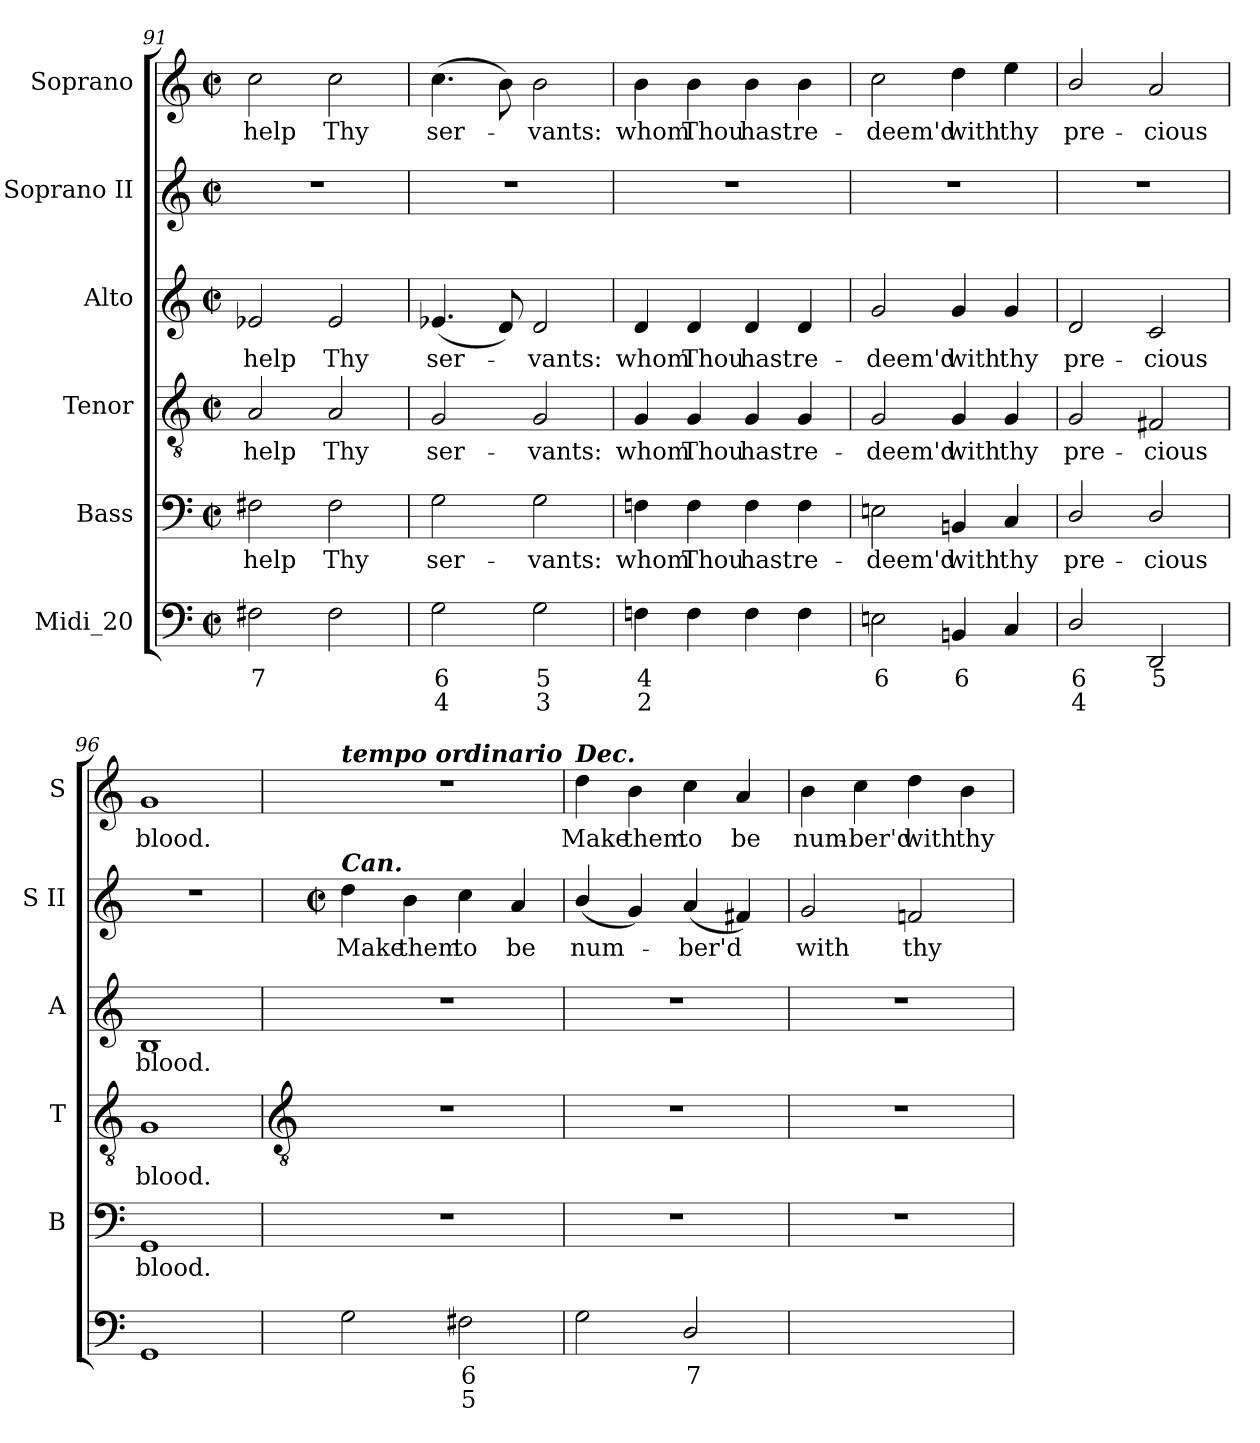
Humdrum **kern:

**kern	**text	**text	**kern	**text	**kern	**text	**kern	**text	**kern	**text	**kern	**text
*part6	*part6	*part6	*part5	*part5	*part4	*part4	*part3	*part3	*part2	*part2	*part1	*part1
*staff6	*staff6	*staff6	*staff5	*staff5	*staff4	*staff4	*staff3	*staff3	*staff2	*staff2	*staff1	*staff1
*I"Midi_20	*	*	*I"Bass	*	*I"Tenor	*	*I"Alto	*	*I"Soprano II	*	*I"Soprano	*
*	*	*	*I'B	*	*I'T	*	*I'A	*	*I'S II	*	*I'S	*
*clefF4	*	*	*clefF4	*	*clefGv2	*	*clefG2	*	*clefG2	*	*clefG2	*
*k[]	*	*	*k[]	*	*k[]	*	*k[]	*	*k[]	*	*k[]	*
*C:	*	*	*C:	*	*C:	*	*C:	*	*C:	*	*C:	*
*M2/2	*	*	*M2/2	*	*M2/2	*	*M2/2	*	*M2/2	*	*M2/2	*
*met(c|)	*	*	*met(c|)	*	*met(c|)	*	*met(c|)	*	*met(c|)	*	*met(c|)	*
=91	=91	=91	=91	=91	=91	=91	=91	=91	=91	=91	=91	=91
!	!LO:LY:b	!	!	!LO:LY:b	!	!LO:LY:b	!	!LO:LY:b	!	!	!	!LO:LY:b
2F#X	7	.	2F#X	help	2A	help	2e-X	help	1r	.	2cc	help
!	!	!	!	!LO:LY:b	!	!LO:LY:b	!	!LO:LY:b	!	!	!	!LO:LY:b
2F#	.	.	2F#	Thy	2A	Thy	2e-	Thy	.	.	2cc	Thy
=92	=92	=92	=92	=92	=92	=92	=92	=92	=92	=92	=92	=92
!	!LO:LY:b	!LO:LY:b	!	!LO:LY:b	!	!LO:LY:b	!	!LO:LY:b	!	!	!	!LO:LY:b
2G	6	4	2G	ser-	2G	ser-	(<4.e-X	ser-	1r	.	(>4.cc	ser-
.	.	.	.	.	.	.	8d)	.	.	.	8b)	.
!	!LO:LY:b	!LO:LY:b	!	!LO:LY:b	!	!LO:LY:b	!	!LO:LY:b	!	!	!	!LO:LY:b
2G	5	3	2G	-vants:	2G	-vants:	2d	vants:	.	.	2b	vants:
=93	=93	=93	=93	=93	=93	=93	=93	=93	=93	=93	=93	=93
!	!LO:LY:b	!LO:LY:b	!	!LO:LY:b	!	!LO:LY:b	!	!LO:LY:b	!	!	!	!LO:LY:b
4Fn	4	2	4Fn	whom	4G	whom	4d	whom	1r	.	4b	whom
!	!	!	!	!LO:LY:b	!	!LO:LY:b	!	!LO:LY:b	!	!	!	!LO:LY:b
4F	.	.	4F	Thou	4G	Thou	4d	Thou	.	.	4b	Thou
!	!	!	!	!LO:LY:b	!	!LO:LY:b	!	!LO:LY:b	!	!	!	!LO:LY:b
4F	.	.	4F	hast	4G	hast	4d	hast	.	.	4b	hast
!	!	!	!	!LO:LY:b	!	!LO:LY:b	!	!LO:LY:b	!	!	!	!LO:LY:b
4F	.	.	4F	re-	4G	re-	4d	re-	.	.	4b	re-
=94	=94	=94	=94	=94	=94	=94	=94	=94	=94	=94	=94	=94
!	!LO:LY:b	!	!	!LO:LY:b	!	!LO:LY:b	!	!LO:LY:b	!	!	!	!LO:LY:b
2En	6	.	2En	-deem'd	2G	-deem'd	2g	-deem'd	1r	.	2cc	-deem'd
!	!LO:LY:b	!	!	!LO:LY:b	!	!LO:LY:b	!	!LO:LY:b	!	!	!	!LO:LY:b
4BBn	6	.	4BBn	with	4G	with	4g	with	.	.	4dd	with
!	!	!	!	!LO:LY:b	!	!LO:LY:b	!	!LO:LY:b	!	!	!	!LO:LY:b
4C	.	.	4C	thy	4G	thy	4g	thy	.	.	4ee	thy
=95	=95	=95	=95	=95	=95	=95	=95	=95	=95	=95	=95	=95
!	!LO:LY:b	!LO:LY:b	!	!LO:LY:b	!	!LO:LY:b	!	!LO:LY:b	!	!	!	!LO:LY:b
2D/	6	4	2D/	pre-	2G	pre-	2d	pre-	1r	.	2b/	pre-
!	!LO:LY:b	!	!	!LO:LY:b	!	!LO:LY:b	!	!LO:LY:b	!	!	!	!LO:LY:b
2DD/	5	.	2D/	-cious	2F#X	-cious	2c	-cious	.	.	2a	-cious
=96	=96	=96	=96	=96	=96	=96	=96	=96	=96	=96	=96	=96
!	!	!	!	!LO:LY:b	!	!LO:LY:b	!	!LO:LY:b	!	!	!	!LO:LY:b
1GG	.	.	1GG	blood.	1G	blood.	1B	blood.	1r	.	1g	blood.
!!LO:LB:g=z
=97	=97	=97	=97	=97	=97	=97	=97	=97	=97	=97	=97	=97
*	*	*	*	*	*clefGv2	*	*	*	*	*	*	*
*	*	*	*	*	*	*	*	*	*k[]	*	*	*
*	*	*	*	*	*	*	*	*	*C:	*	*	*
*	*	*	*	*	*	*	*	*	*M2/2	*	*	*
*	*	*	*	*	*	*	*	*	*met(c|)	*	*	*
!	!	!	!	!	!	!	!	!	!	!	!LO:TX:a:Bi:t=tempo ordinario	!
!	!	!	!	!	!	!	!	!	!LO:TX:a:Bi:t=Can.	!	!	!
!	!	!	!	!	!	!	!	!	!	!LO:LY:b	!	!
2G	.	.	1r	.	1r	.	1r	.	4dd	Make	1r	.
!	!	!	!	!	!	!	!	!	!	!LO:LY:b	!	!
.	.	.	.	.	.	.	.	.	4b	them	.	.
!	!LO:LY:b	!LO:LY:b	!	!	!	!	!	!	!	!LO:LY:b	!	!
2F#X	6	5	.	.	.	.	.	.	4cc	to	.	.
!	!	!	!	!	!	!	!	!	!	!LO:LY:b	!	!
.	.	.	.	.	.	.	.	.	4a	be	.	.
=98	=98	=98	=98	=98	=98	=98	=98	=98	=98	=98	=98	=98
!	!	!	!	!	!	!	!	!	!	!	!LO:TX:a:Bi:t=Dec.	!
!	!	!	!	!	!	!	!	!	!	!LO:LY:b	!	!LO:LY:b
2G	.	.	1r	.	1r	.	1r	.	(<4b/	num-	4dd	Make
!	!	!	!	!	!	!	!	!	!	!	!	!LO:LY:b
.	.	.	.	.	.	.	.	.	4g)	.	4b	them
!	!LO:LY:b	!	!	!	!	!	!	!	!	!LO:LY:b	!	!LO:LY:b
2D/	7	.	.	.	.	.	.	.	(<4a	ber'd	4cc	to
!	!	!	!	!	!	!	!	!	!	!	!	!LO:LY:b
.	.	.	.	.	.	.	.	.	4f#X)	.	4a	be
=99	=99	=99	=99	=99	=99	=99	=99	=99	=99	=99	=99	=99
!	!LO:LY:b	!	!	!	!	!	!	!	!	!LO:LY:b	!	!LO:LY:b
[2GGyy	8	.	1r	.	1r	.	1r	.	2g	with	4b	num-
!	!	!	!	!	!	!	!	!	!	!	!	!LO:LY:b
.	.	.	.	.	.	.	.	.	.	.	4cc	-ber'd
!	!LO:LY:b	!	!	!	!	!	!	!	!	!LO:LY:b	!	!LO:LY:b
2GGyy]	7	.	.	.	.	.	.	.	2fn	thy	4dd	with
!	!	!	!	!	!	!	!	!	!	!	!	!LO:LY:b
.	.	.	.	.	.	.	.	.	.	.	4b	thy
=	=	=	=	=	=	=	=	=	=	=	=	=
*-	*-	*-	*-	*-	*-	*-	*-	*-	*-	*-	*-	*-
